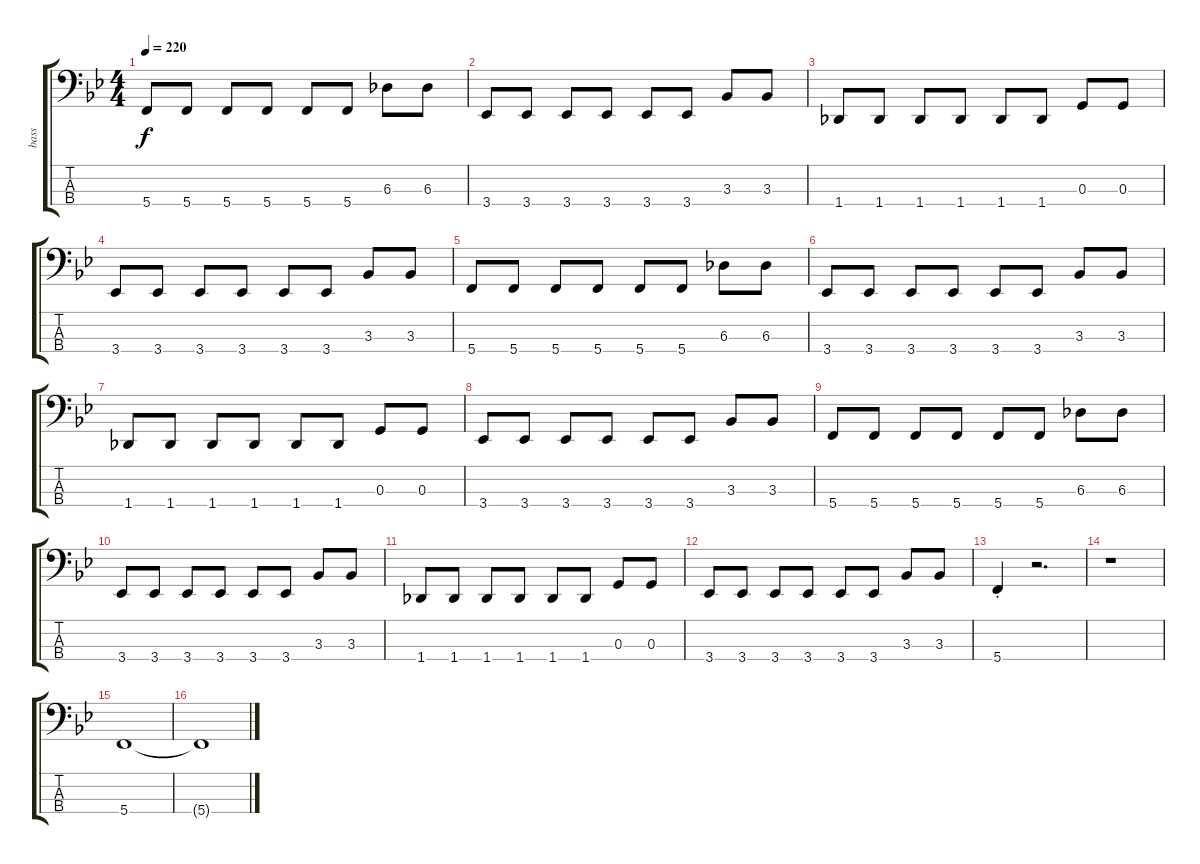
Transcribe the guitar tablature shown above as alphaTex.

\track ("bass" "bass") {instrument electricbasspick}
\staff {score tabs}
\tuning (F2 C2 G1 C1) {hide}
\ts (4 4)
\tempo 220
\clef f4
\ks bb
5.4.8{dy f} 5.4.8 5.4.8 5.4.8 5.4.8 5.4.8 6.3.8 6.3.8 |
3.4.8 3.4.8 3.4.8 3.4.8 3.4.8 3.4.8 3.3.8 3.3.8 |
1.4.8 1.4.8 1.4.8 1.4.8 1.4.8 1.4.8 0.3.8 0.3.8 |
3.4.8 3.4.8 3.4.8 3.4.8 3.4.8 3.4.8 3.3.8 3.3.8 |
5.4.8 5.4.8 5.4.8 5.4.8 5.4.8 5.4.8 6.3.8 6.3.8 |
3.4.8 3.4.8 3.4.8 3.4.8 3.4.8 3.4.8 3.3.8 3.3.8 |
1.4.8 1.4.8 1.4.8 1.4.8 1.4.8 1.4.8 0.3.8 0.3.8 |
3.4.8 3.4.8 3.4.8 3.4.8 3.4.8 3.4.8 3.3.8 3.3.8 |
5.4.8 5.4.8 5.4.8 5.4.8 5.4.8 5.4.8 6.3.8 6.3.8 |
3.4.8 3.4.8 3.4.8 3.4.8 3.4.8 3.4.8 3.3.8 3.3.8 |
1.4.8 1.4.8 1.4.8 1.4.8 1.4.8 1.4.8 0.3.8 0.3.8 |
3.4.8 3.4.8 3.4.8 3.4.8 3.4.8 3.4.8 3.3.8 3.3.8 |
5.4{st}.4 r.2{d} |
r.1 |
5.4.1 |
5.4{t}.1
